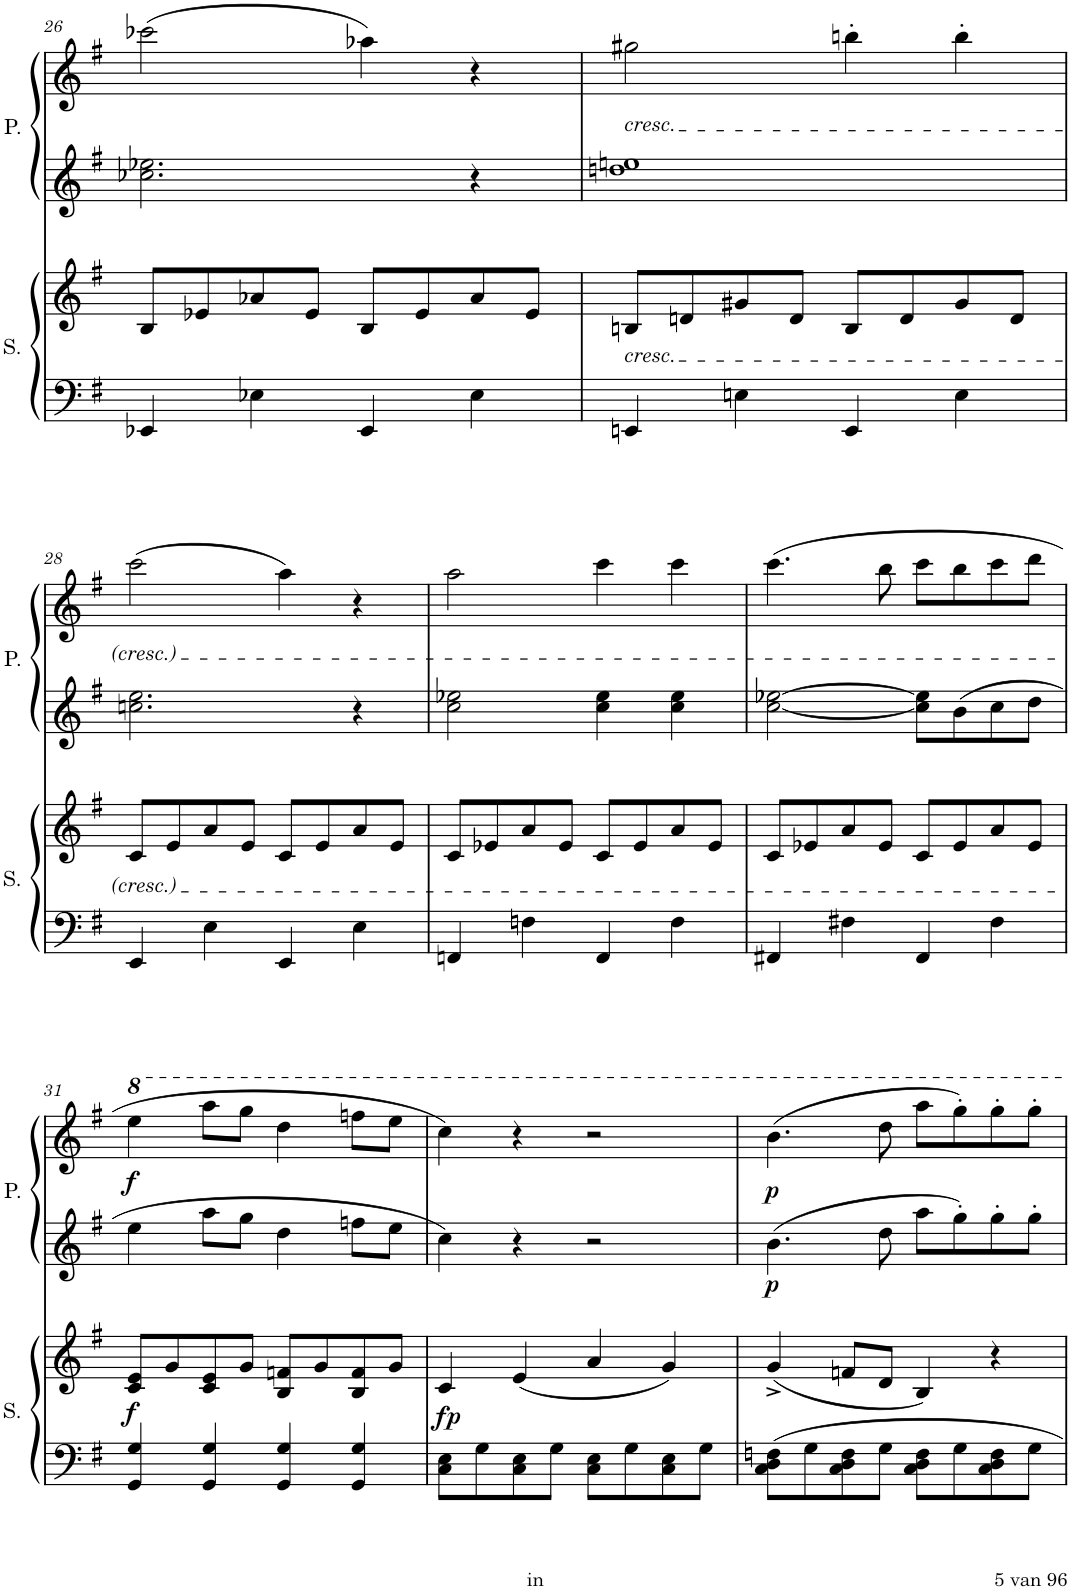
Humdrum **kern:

**kern	**kern	**dynam	**kern	**kern	**dynam
*part2	*part2	*part2	*part1	*part1	*part1
*staff4	*staff3	*staff3/4	*staff2	*staff1	*staff1/2
*I"Secondo	*	*	*I"Primo	*	*
*I'S.	*	*	*I'P.	*	*
!!LO:PB:g=z
*clefF4	*clefG2	*	*clefG2	*clefG2	*
*k[f#]	*k[f#]	*	*k[f#]	*k[f#]	*
*M4/4	*M4/4	*	*M4/4	*M4/4	*
*met(c)	*met(c)	*	*met(c)	*met(c)	*
=26	=26	=26	=26	=26	=26
4EE-X/	8B/L	.	2.cc-X\ 2.ee-X\	(2ccc-X\	.
.	8e-X/	.	.	.	.
4E-X\	8a-X/	.	.	.	.
.	8e-/J	.	.	.	.
4EE-/	8B/L	.	.	4aa-X\)	.
.	8e-/	.	.	.	.
4E-\	8a-/	.	4r	4r	.
.	8e-/J	.	.	.	.
=27	=27	=27	=27	=27	=27
!	!	!	!	!LO:TX:b:i:t=cresc.	!
!	!LO:TX:b:i:t=cresc.	!	!	!	!
4EEn/	8Bn/L	.	1ddn 1een	2gg#X\	.
.	8dn/	.	.	.	.
4En\	8g#X/	.	.	.	.
.	8d/J	.	.	.	.
4EE/	8B/L	.	.	4bbn'\	.
.	8d/	.	.	.	.
4E\	8g#/	.	.	4bb'\	.
.	8d/J	.	.	.	.
!!LO:LB:g=z
=28	=28	=28	=28	=28	=28
4EE/	8c/L	.	2.ccn\ 2.ee\	(2ccc\	.
.	8e/	.	.	.	.
4E\	8a/	.	.	.	.
.	8e/J	.	.	.	.
4EE/	8c/L	.	.	4aa\)	.
.	8e/	.	.	.	.
4E\	8a/	.	4r	4r	.
.	8e/J	.	.	.	.
=29	=29	=29	=29	=29	=29
4FFn/	8c/L	.	2cc\ 2ee-X\	2aa\	.
.	8e-X/	.	.	.	.
4Fn\	8a/	.	.	.	.
.	8e-/J	.	.	.	.
4FF/	8c/L	.	4cc\ 4ee-\	4ccc\	.
.	8e-/	.	.	.	.
4F\	8a/	.	4cc\ 4ee-\	4ccc\	.
.	8e-/J	.	.	.	.
=30	=30	=30	=30	=30	=30
4FF#X/	8c/L	.	[2cc\ [2ee-X\	(4.ccc\	.
.	8e-X/	.	.	.	.
4F#X\	8a/	.	.	.	.
.	8e-/J	.	.	8bb\	.
4FF#/	8c/L	.	8cc\] 8ee-\]L	8ccc\L	.
.	8e-/	.	8b\	8bb\	.
4F#\	8a/	.	8cc\	8ccc\	.
.	8e-/J	.	8dd\J	8ddd\J	.
!!LO:LB:g=z
=31	=31	=31	=31	=31	=31
!	!	!LO:DY:b	!	!	!LO:DY:b
4GG/ 4G/	8c/ 8e/L	f	4ee\	4eee\	f
.	8g/	.	.	.	.
4GG/ 4G/	8c/ 8e/	.	8aa\L	8aaa\L	.
.	8g/J	.	8gg\J	8ggg\J	.
4GG/ 4G/	8B/ 8fn/L	.	4dd\	4ddd\	.
.	8g/	.	.	.	.
4GG/ 4G/	8B/ 8f/	.	8ffn\L	8fffn\L	.
.	8g/J	.	8ee\J	8eee\J	.
=32	=32	=32	=32	=32	=32
!	!	!LO:DY:b	!	!	!
8C\ 8E\L	4c/	fp	4cc\	4ccc\)	.
8G\	.	.	.	.	.
8C\ 8E\	(4e/	.	4r	4r	.
8G\J	.	.	.	.	.
8C\ 8E\L	4a/	.	2r	2r	.
8G\	.	.	.	.	.
8C\ 8E\	4g/)	.	.	.	.
8G\J	.	.	.	.	.
=33	=33	=33	=33	=33	=33
!	!	!	!	!	!LO:DY:b=2
!	!	!	!	!	!LO:DY:n=1:b
8C\ 8D\ 8Fn\L	(4g^/	.	4.b\	(4.bb\	p p
8G\	.	.	.	.	.
8C\ 8D\ 8F\	8fn/L	.	.	.	.
8G\J	8d/J	.	8dd\	8ddd\	.
8C\ 8D\ 8F\L	4B/)	.	8aa\L	8aaa\L	.
8G\	.	.	8gg'\	8ggg'\)	.
8C\ 8D\ 8F\	4r	.	8gg'\	8ggg'\	.
8G\J	.	.	8gg'\J	8ggg'\J	.
=	=	=	=	=	=
*-	*-	*-	*-	*-	*-
